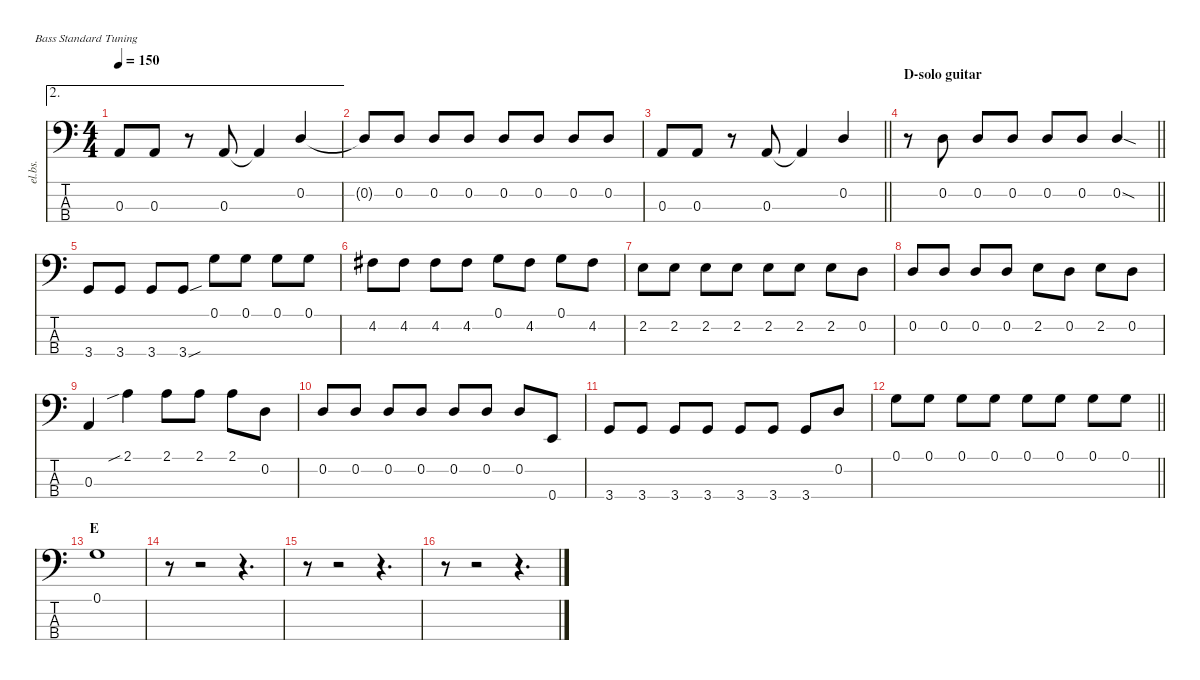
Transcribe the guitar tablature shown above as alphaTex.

\defaultSystemsLayout 4
\hideDynamics
\bracketExtendMode nobrackets
\otherSystemsTrackNameOrientation horizontal
\track ("Bass" "el.bs.") {instrument electricbassfinger}
\staff {score tabs}
\tuning (G2 D2 A1 E1)
\ae 2
\ts (4 4)
\tempo 150
\clef f4
\ks c
0.3.8{dy f beam Up} 0.3.8{beam Up} r.8{beam Up} 0.3.8{beam Up} 0.3{t}.4{beam Up} 0.2.4{beam Up} |
0.2{t}.8{beam Up} 0.2.8{beam Up} 0.2.8{beam Up} 0.2.8{beam Up} 0.2.8{beam Up} 0.2.8{beam Up} 0.2.8{beam Up} 0.2.8{beam Up} |
\barLineRight lightlight
0.3.8{beam Up} 0.3.8{beam Up} r.8{beam Up} 0.3.8{beam Up} 0.3{t}.4{beam Up} 0.2.4{beam Up} |
\section ("" "D-solo guitar")
\barLineRight lightlight
r.8{beam Down} 0.2.8{beam Down} 0.2.8{beam Up} 0.2.8{beam Up} 0.2.8{beam Up} 0.2.8{beam Up} 0.2{sod}.4{beam Up} |
3.4.8{beam Up} 3.4.8{beam Up} 3.4.8{beam Up} 3.4{sou}.8{beam Up} 0.1.8{beam Down} 0.1.8{beam Down} 0.1.8{beam Down} 0.1.8{beam Down} |
4.2{acc #}.8{beam Down} 4.2{acc #}.8{beam Down} 4.2{acc #}.8{beam Down} 4.2{acc #}.8{beam Down} 0.1.8{beam Down} 4.2{acc #}.8{beam Down} 0.1.8{beam Down} 4.2{acc #}.8{beam Down} |
2.2.8{beam Down} 2.2.8{beam Down} 2.2.8{beam Down} 2.2.8{beam Down} 2.2.8{beam Down} 2.2.8{beam Down} 2.2.8{beam Down} 0.2.8{beam Down} |
0.2.8{beam Up} 0.2.8{beam Up} 0.2.8{beam Up} 0.2.8{beam Up} 2.2.8{beam Down} 0.2.8{beam Down} 2.2.8{beam Down} 0.2.8{beam Down} |
0.3.4{beam Up} 2.1{sib}.4{beam Down} 2.1.8{beam Down} 2.1.8{beam Down} 2.1.8{beam Down} 0.2.8{beam Down} |
0.2.8{beam Up} 0.2.8{beam Up} 0.2.8{beam Up} 0.2.8{beam Up} 0.2.8{beam Up} 0.2.8{beam Up} 0.2.8{beam Up} 0.4.8{beam Up} |
3.4.8{beam Up} 3.4.8{beam Up} 3.4.8{beam Up} 3.4.8{beam Up} 3.4.8{beam Up} 3.4.8{beam Up} 3.4.8{beam Up} 0.2.8{beam Up} |
\barLineRight lightlight
0.1.8{beam Down} 0.1.8{beam Down} 0.1.8{beam Down} 0.1.8{beam Down} 0.1.8{beam Down} 0.1.8{beam Down} 0.1.8{beam Down} 0.1.8{beam Down} |
\section ("" "E")
0.1.1{beam Down} |
r.8{beam Down} r.2{beam Down} r.4{d beam Down} |
r.8{beam Down} r.2{beam Down} r.4{d beam Down} |
r.8{beam Down} r.2{beam Down} r.4{d beam Down}
